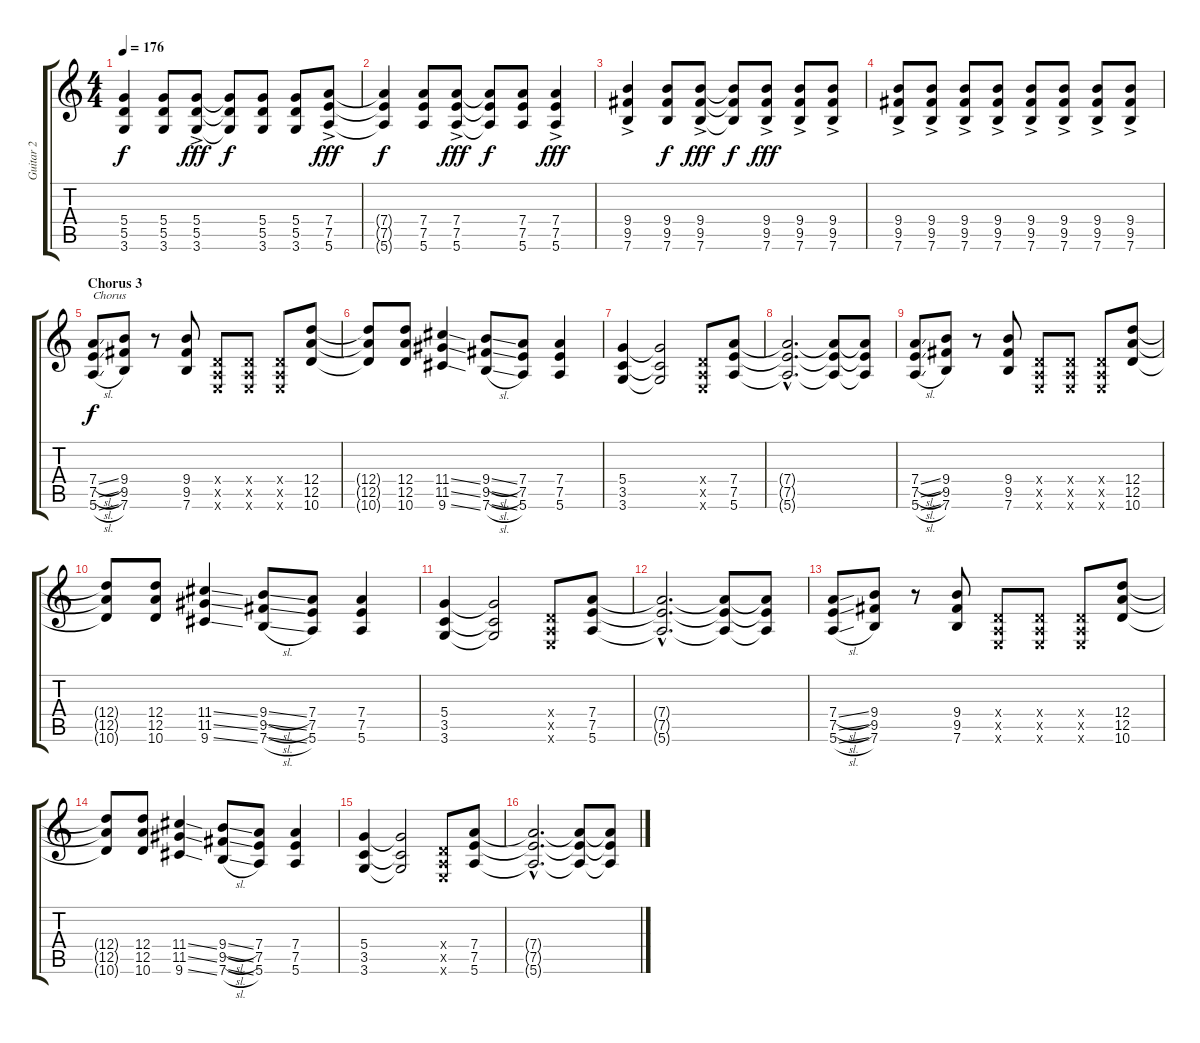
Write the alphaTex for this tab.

\track ("Guitar 2" "Guitar 2") {instrument distortionguitar}
\staff {score tabs}
\tuning (E4 B3 G3 D3 A2 E2) {hide}
\ts (4 4)
\tempo 176
\clef g2
\ks c
(5.4{t} 5.5{t} 3.6{t}).4{dy f} (5.4 5.5 3.6).8 (5.4{ac} 5.5{ac} 3.6{ac}).8{dy fff} (5.4{t} 5.5{t} 3.6{t}).8{dy f} (5.4 5.5 3.6).8 (5.4 5.5 3.6).8 (7.4{ac} 7.5{ac} 5.6{ac}).8{dy fff} |
(7.4{t} 7.5{t} 5.6{t}).4{dy f} (7.4 7.5 5.6).8 (7.4{ac} 7.5{ac} 5.6{ac}).8{dy fff} (7.4{t} 7.5{t} 5.6{t}).8{dy f} (7.4 7.5 5.6).8 (7.4{ac} 7.5{ac} 5.6{ac}).4{dy fff} |
(9.4{ac} 9.5{ac} 7.6{ac}).4 (9.4 9.5 7.6).8{dy f} (9.4{ac} 9.5{ac} 7.6{ac}).8{dy fff} (9.4{t} 9.5{t} 7.6{t}).8{dy f} (9.4{ac} 9.5{ac} 7.6{ac}).8{dy fff} (9.4{ac} 9.5{ac} 7.6{ac}).8 (9.4{ac} 9.5{ac} 7.6{ac}).8 |
(9.4{ac} 9.5{ac} 7.6{ac}).8 (9.4{ac} 9.5{ac} 7.6{ac}).8 (9.4{ac} 9.5{ac} 7.6{ac}).8 (9.4{ac} 9.5{ac} 7.6{ac}).8 (9.4{ac} 9.5{ac} 7.6{ac}).8 (9.4{ac} 9.5{ac} 7.6{ac}).8 (9.4{ac} 9.5{ac} 7.6{ac}).8 (9.4{ac} 9.5{ac} 7.6{ac}).8 |
\section ("" "Chorus 3")
(7.4{sl} 7.5{sl} 5.6{sl}).8{txt "Chorus" dy f} (9.4 9.5 7.6).8 r.8 (9.4 9.5 7.6).8 (0.4{x} 0.5{x} 0.6{x}).8 (0.4{x} 0.5{x} 0.6{x}).8 (0.4{x} 0.5{x} 0.6{x}).8 (12.4 12.5 10.6).8 |
(12.4{t} 12.5{t} 10.6{t}).8 (12.4 12.5 10.6).8 (11.4{ss} 11.5{ss} 9.6{ss}).4 (9.4{sl} 9.5{sl} 7.6{sl}).8 (7.4 7.5 5.6).8 (7.4 7.5 5.6).4 |
(5.4 3.5 3.6).4 (5.4{t} 3.5{t} 3.6{t}).2 (0.4{x} 0.5{x} 0.6{x}).8 (7.4 7.5 5.6).8 |
(7.4{hac t} 7.5{hac t} 5.6{hac t}).2{d} (7.4{t} 7.5{t} 5.6{t}).8 (7.4{t} 7.5{t} 5.6{t}).8 |
(7.4{sl} 7.5{sl} 5.6{sl}).8 (9.4 9.5 7.6).8 r.8 (9.4 9.5 7.6).8 (0.4{x} 0.5{x} 0.6{x}).8 (0.4{x} 0.5{x} 0.6{x}).8 (0.4{x} 0.5{x} 0.6{x}).8 (12.4 12.5 10.6).8 |
(12.4{t} 12.5{t} 10.6{t}).8 (12.4 12.5 10.6).8 (11.4{ss} 11.5{ss} 9.6{ss}).4 (9.4{sl} 9.5{sl} 7.6{sl}).8 (7.4 7.5 5.6).8 (7.4 7.5 5.6).4 |
(5.4 3.5 3.6).4 (5.4{t} 3.5{t} 3.6{t}).2 (0.4{x} 0.5{x} 0.6{x}).8 (7.4 7.5 5.6).8 |
(7.4{hac t} 7.5{hac t} 5.6{hac t}).2{d} (7.4{t} 7.5{t} 5.6{t}).8 (7.4{t} 7.5{t} 5.6{t}).8 |
(7.4{sl} 7.5{sl} 5.6{sl}).8 (9.4 9.5 7.6).8 r.8 (9.4 9.5 7.6).8 (0.4{x} 0.5{x} 0.6{x}).8 (0.4{x} 0.5{x} 0.6{x}).8 (0.4{x} 0.5{x} 0.6{x}).8 (12.4 12.5 10.6).8 |
(12.4{t} 12.5{t} 10.6{t}).8 (12.4 12.5 10.6).8 (11.4{ss} 11.5{ss} 9.6{ss}).4 (9.4{sl} 9.5{sl} 7.6{sl}).8 (7.4 7.5 5.6).8 (7.4 7.5 5.6).4 |
(5.4 3.5 3.6).4 (5.4{t} 3.5{t} 3.6{t}).2 (0.4{x} 0.5{x} 0.6{x}).8 (7.4 7.5 5.6).8 |
(7.4{hac t} 7.5{hac t} 5.6{hac t}).2{d} (7.4{t} 7.5{t} 5.6{t}).8 (7.4{t} 7.5{t} 5.6{t}).8
